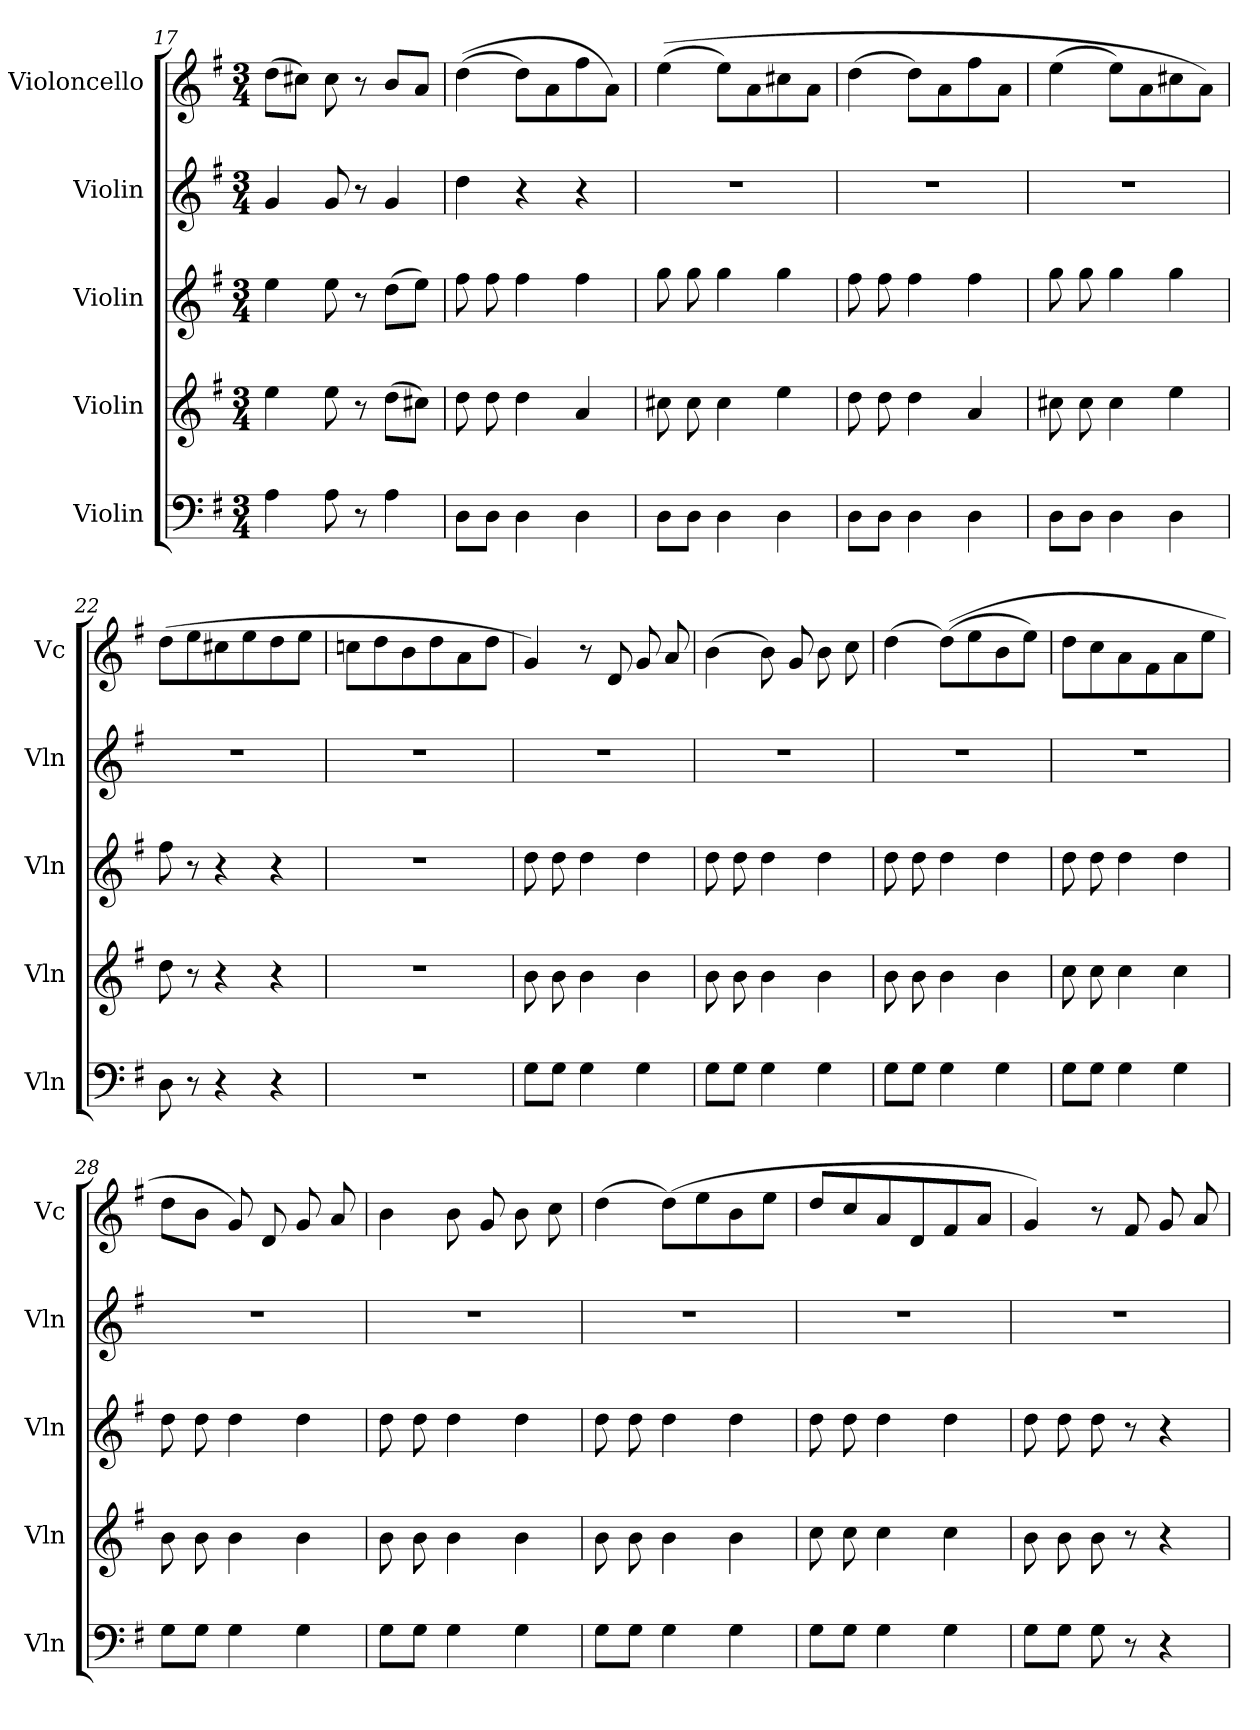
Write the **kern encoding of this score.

**kern	**kern	**kern	**kern	**kern
*part5	*part4	*part3	*part2	*part1
*staff5	*staff4	*staff3	*staff2	*staff1
*I"Violin	*I"Violin	*I"Violin	*I"Violin	*I"Violoncello
*I'Vln	*I'Vln	*I'Vln	*I'Vln	*I'Vc
*clefF4	*clefG2	*clefG2	*clefG2	*clefG2
*k[f#]	*k[f#]	*k[f#]	*k[f#]	*k[f#]
*M3/4	*M3/4	*M3/4	*M3/4	*M3/4
=17	=17	=17	=17	=17
4A\	4ee\	4ee\	4g/	(>8ddL
.	.	.	.	8cc#XJ)
8A\	8ee\	8ee\	8g/	8cc#\
8r	8r	8r	8r	8r
4A\	(>8ddL	(>8ddL	4g/	8bL
.	8cc#XJ)	8eeJ)	.	8aJ
!!LO:LB:g=z
=18	=18	=18	=18	=18
8D\L	8dd\	8ff#\	4dd\	(>(>4dd\
8D\J	8dd\	8ff#\	.	.
4D\	4dd\	4ff#\	4r	8ddL)
.	.	.	.	8a
4D\	4a/	4ff#\	4r	8ff#
.	.	.	.	8aJ)
=19	=19	=19	=19	=19
8D\L	8cc#X\	8gg\	2.r	(>(>4ee\
8D\J	8cc#\	8gg\	.	.
4D\	4cc#\	4gg\	.	8eeL)
.	.	.	.	8a
4D\	4ee\	4gg\	.	8cc#X
.	.	.	.	8aJ
=20	=20	=20	=20	=20
8D\L	8dd\	8ff#\	2.r	(>4dd\
8D\J	8dd\	8ff#\	.	.
4D\	4dd\	4ff#\	.	8ddL)
.	.	.	.	8a
4D\	4a/	4ff#\	.	8ff#
.	.	.	.	8aJ
=21	=21	=21	=21	=21
8D\L	8cc#X\	8gg\	2.r	(>4ee\
8D\J	8cc#\	8gg\	.	.
4D\	4cc#\	4gg\	.	8eeL)
.	.	.	.	8a
4D\	4ee\	4gg\	.	8cc#X
.	.	.	.	8aJ)
=22	=22	=22	=22	=22
8D\	8dd\	8ff#\	2.r	(>8ddL
8r	8r	8r	.	8ee
4r	4r	4r	.	8cc#X
.	.	.	.	8ee
4r	4r	4r	.	8dd
.	.	.	.	8eeJ
=23	=23	=23	=23	=23
2.r	2.r	2.r	2.r	8ccnL
.	.	.	.	8dd
.	.	.	.	8b
.	.	.	.	8dd
.	.	.	.	8a
.	.	.	.	8ddJ
!!LO:LB:g=z
=24	=24	=24	=24	=24
8G\L	8b\	8dd\	2.r	4g/)
8G\J	8b\	8dd\	.	.
4G\	4b\	4dd\	.	8r
.	.	.	.	8d/
4G\	4b\	4dd\	.	8g/
.	.	.	.	8a/
=25	=25	=25	=25	=25
8G\L	8b\	8dd\	2.r	(>4b\
8G\J	8b\	8dd\	.	.
4G\	4b\	4dd\	.	8b\)
.	.	.	.	8g/
4G\	4b\	4dd\	.	8b\
.	.	.	.	8cc\
=26	=26	=26	=26	=26
8G\L	8b\	8dd\	2.r	(>4dd\
8G\J	8b\	8dd\	.	.
4G\	4b\	4dd\	.	(>(>8ddL)
.	.	.	.	8ee
4G\	4b\	4dd\	.	8b
.	.	.	.	8eeJ)
=27	=27	=27	=27	=27
8G\L	8cc\	8dd\	2.r	8ddL
8G\J	8cc\	8dd\	.	8cc
4G\	4cc\	4dd\	.	8a
.	.	.	.	8f#
4G\	4cc\	4dd\	.	8a
.	.	.	.	8eeJ
=28	=28	=28	=28	=28
8G\L	8b\	8dd\	2.r	8ddL
8G\J	8b\	8dd\	.	8bJ
4G\	4b\	4dd\	.	8g)
.	.	.	.	8d/
4G\	4b\	4dd\	.	8g/
.	.	.	.	8a/
=29	=29	=29	=29	=29
8G\L	8b\	8dd\	2.r	4b\
8G\J	8b\	8dd\	.	.
4G\	4b\	4dd\	.	8b\
.	.	.	.	8g/
4G\	4b\	4dd\	.	8b\
.	.	.	.	8cc\
!!LO:PB:g=z
=30	=30	=30	=30	=30
8G\L	8b\	8dd\	2.r	(>4dd\
8G\J	8b\	8dd\	.	.
4G\	4b\	4dd\	.	(>8ddL)
.	.	.	.	8ee
4G\	4b\	4dd\	.	8b
.	.	.	.	8eeJ
=31	=31	=31	=31	=31
8G\L	8cc\	8dd\	2.r	8ddL
8G\J	8cc\	8dd\	.	8cc
4G\	4cc\	4dd\	.	8a
.	.	.	.	8d
4G\	4cc\	4dd\	.	8f#
.	.	.	.	8aJ
=32	=32	=32	=32	=32
8G\L	8b\	8dd\	2.r	4g/)
8G\J	8b\	8dd\	.	.
8G\	8b\	8dd\	.	8r
8r	8r	8r	.	8f#/
4r	4r	4r	.	8g/
.	.	.	.	8a/
=	=	=	=	=
*-	*-	*-	*-	*-
